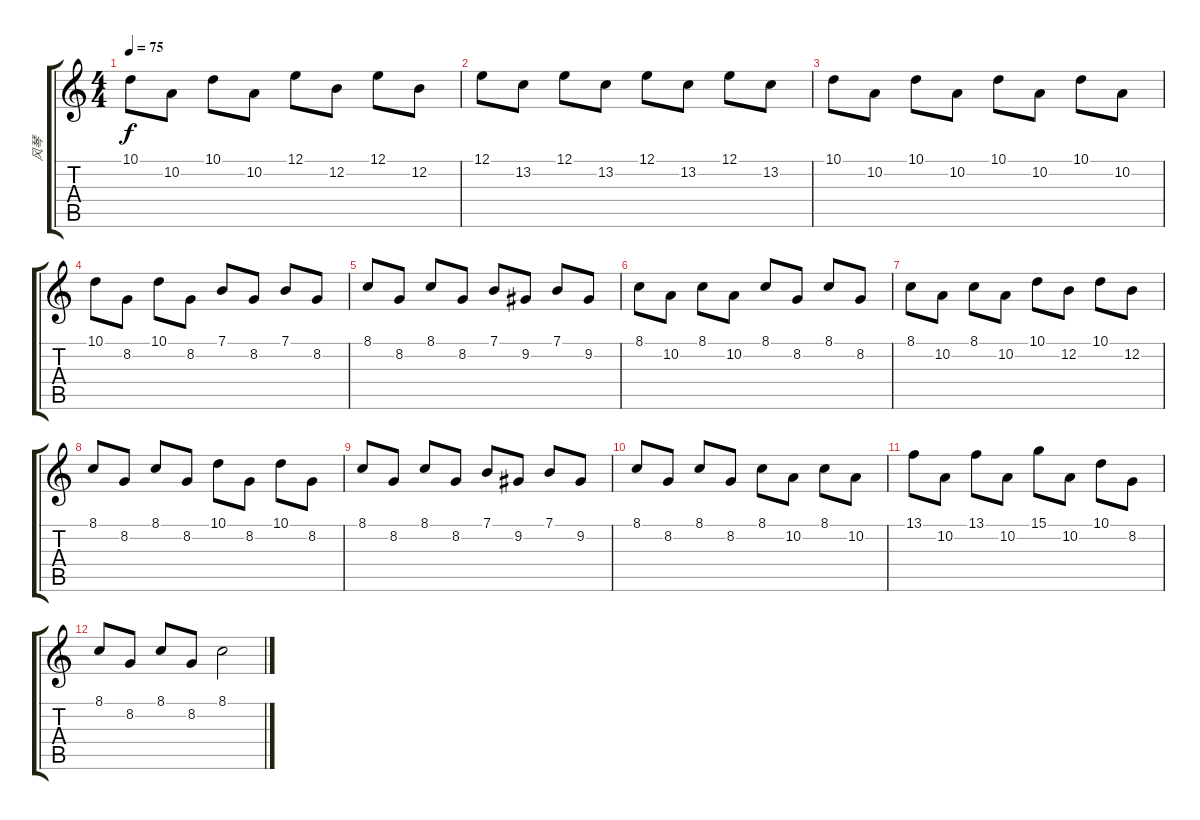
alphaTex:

\track ("风琴" "风琴") {instrument drawbarorgan}
\staff {score tabs}
\tuning (E4 B3 G3 D3 A2 E2) {hide}
\ts (4 4)
\tempo 75
\clef g2
\ks c
10.1.8{dy f} 10.2.8 10.1.8 10.2.8 12.1.8 12.2.8 12.1.8 12.2.8 |
12.1.8 13.2.8 12.1.8 13.2.8 12.1.8 13.2.8 12.1.8 13.2.8 |
10.1.8 10.2.8 10.1.8 10.2.8 10.1.8 10.2.8 10.1.8 10.2.8 |
10.1.8 8.2.8 10.1.8 8.2.8 7.1.8 8.2.8 7.1.8 8.2.8 |
8.1.8 8.2.8 8.1.8 8.2.8 7.1.8 9.2.8 7.1.8 9.2.8 |
8.1.8 10.2.8 8.1.8 10.2.8 8.1.8 8.2.8 8.1.8 8.2.8 |
8.1.8 10.2.8 8.1.8 10.2.8 10.1.8 12.2.8 10.1.8 12.2.8 |
8.1.8 8.2.8 8.1.8 8.2.8 10.1.8 8.2.8 10.1.8 8.2.8 |
8.1.8 8.2.8 8.1.8 8.2.8 7.1.8 9.2.8 7.1.8 9.2.8 |
8.1.8 8.2.8 8.1.8 8.2.8 8.1.8 10.2.8 8.1.8 10.2.8 |
13.1.8 10.2.8 13.1.8 10.2.8 15.1.8 10.2.8 10.1.8 8.2.8 |
8.1.8 8.2.8 8.1.8 8.2.8 8.1.2
